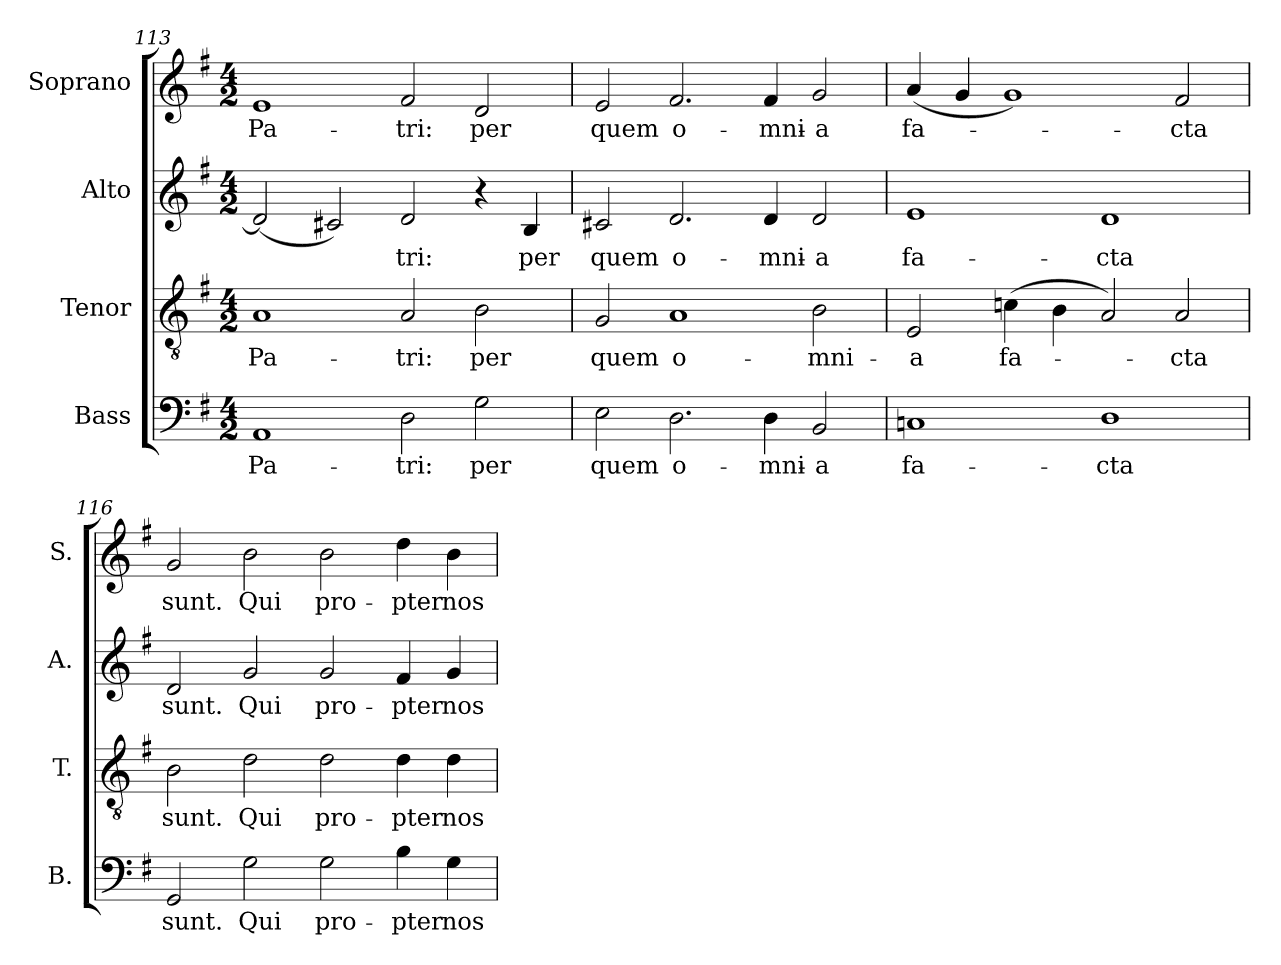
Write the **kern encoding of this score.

**kern	**text	**kern	**text	**kern	**text	**kern	**text
*part4	*part4	*part3	*part3	*part2	*part2	*part1	*part1
*staff4	*staff4	*staff3	*staff3	*staff2	*staff2	*staff1	*staff1
*I"Bass	*	*I"Tenor	*	*I"Alto	*	*I"Soprano	*
*I'B.	*	*I'T.	*	*I'A.	*	*I'S.	*
*clefF4	*	*clefGv2	*	*clefG2	*	*clefG2	*
*	*	*ITrd7c12	*	*	*	*	*
*k[f#]	*	*k[f#]	*	*k[f#]	*	*k[f#]	*
*G:	*	*G:	*	*G:	*	*G:	*
*M4/2	*	*M4/2	*	*M4/2	*	*M4/2	*
=113	=113	=113	=113	=113	=113	=113	=113
!	!LO:LY:b:color=#000000	!	!	!	!	!	!
!	!	!	!LO:LY:b:color=#000000	!	!	!	!
!	!	!	!	!	!	!	!LO:LY:b:color=#000000
1AAi	Pa-	1AAi	Pa-	(2di/]	.	1ei	Pa-
.	.	.	.	2c#Xi/)	.	.	.
!	!LO:LY:b:color=#000000	!	!	!	!	!	!
!	!	!	!LO:LY:b:color=#000000	!	!	!	!
!	!	!	!	!	!LO:LY:b:color=#000000	!	!
!	!	!	!	!	!	!	!LO:LY:b:color=#000000
2Di\	-tri:	2AAi/	-tri:	2di/	-tri:	2f#i/	-tri:
!	!LO:LY:b:color=#000000	!	!	!	!	!	!
!	!	!	!LO:LY:b:color=#000000	!	!	!	!
!	!	!	!	!	!	!	!LO:LY:b:color=#000000
2Gi\	per	2BBi\	per	4r	.	2di/	per
!	!	!	!	!	!LO:LY:b:color=#000000	!	!
.	.	.	.	4Bi/	per	.	.
=114	=114	=114	=114	=114	=114	=114	=114
!	!LO:LY:b:color=#000000	!	!	!	!	!	!
!	!	!	!LO:LY:b:color=#000000	!	!	!	!
!	!	!	!	!	!LO:LY:b:color=#000000	!	!
!	!	!	!	!	!	!	!LO:LY:b:color=#000000
2Ei\	quem	2GGi/	quem	2c#Xi/	quem	2ei/	quem
!	!LO:LY:b:color=#000000	!	!	!	!	!	!
!	!	!	!LO:LY:b:color=#000000	!	!	!	!
!	!	!	!	!	!LO:LY:b:color=#000000	!	!
!	!	!	!	!	!	!	!LO:LY:b:color=#000000
2.Di\	o-	1AAi	o-	2.di/	o-	2.f#i/	o-
!	!LO:LY:b:color=#000000	!	!	!	!	!	!
!	!	!	!	!	!LO:LY:b:color=#000000	!	!
!	!	!	!	!	!	!	!LO:LY:b:color=#000000
4Di\	-mni-	.	.	4di/	-mni-	4f#i/	-mni-
!	!LO:LY:b:color=#000000	!	!	!	!	!	!
!	!	!	!LO:LY:b:color=#000000	!	!	!	!
!	!	!	!	!	!LO:LY:b:color=#000000	!	!
!	!	!	!	!	!	!	!LO:LY:b:color=#000000
2BBi/	-a	2BBi\	-mni-	2di/	-a	2gi/	-a
=115	=115	=115	=115	=115	=115	=115	=115
!	!LO:LY:b:color=#000000	!	!	!	!	!	!
!	!	!	!LO:LY:b:color=#000000	!	!	!	!
!	!	!	!	!	!LO:LY:b:color=#000000	!	!
!	!	!	!	!	!	!	!LO:LY:b:color=#000000
1Cni	fa-	2EEi/	-a	1ei	fa-	(4ai/	fa-
.	.	.	.	.	.	4gi/	.
!	!	!	!LO:LY:b:color=#000000	!	!	!	!
.	.	(4Cni\	fa-	.	.	1gi)	.
.	.	4BBi\	.	.	.	.	.
!	!LO:LY:b:color=#000000	!	!	!	!	!	!
!	!	!	!	!	!LO:LY:b:color=#000000	!	!
1Di	-cta	2AAi/)	.	1di	-cta	.	.
!	!	!	!LO:LY:b:color=#000000	!	!	!	!
!	!	!	!	!	!	!	!LO:LY:b:color=#000000
.	.	2AAi/	-cta	.	.	2f#i/	-cta
!!LO:PB:g=z
=116	=116	=116	=116	=116	=116	=116	=116
!	!LO:LY:b:color=#000000	!	!	!	!	!	!
!	!	!	!LO:LY:b:color=#000000	!	!	!	!
!	!	!	!	!	!LO:LY:b:color=#000000	!	!
!	!	!	!	!	!	!	!LO:LY:b:color=#000000
2GGi/	sunt.	2BBi\	sunt.	2di/	sunt.	2gi/	sunt.
!	!LO:LY:b:color=#000000	!	!	!	!	!	!
!	!	!	!LO:LY:b:color=#000000	!	!	!	!
!	!	!	!	!	!LO:LY:b:color=#000000	!	!
!	!	!	!	!	!	!	!LO:LY:b:color=#000000
2Gi\	Qui	2Di\	Qui	2gi/	Qui	2bi\	Qui
!	!LO:LY:b:color=#000000	!	!	!	!	!	!
!	!	!	!LO:LY:b:color=#000000	!	!	!	!
!	!	!	!	!	!LO:LY:b:color=#000000	!	!
!	!	!	!	!	!	!	!LO:LY:b:color=#000000
2Gi\	pro-	2Di\	pro-	2gi/	pro-	2bi\	pro-
!	!LO:LY:b:color=#000000	!	!	!	!	!	!
!	!	!	!LO:LY:b:color=#000000	!	!	!	!
!	!	!	!	!	!LO:LY:b:color=#000000	!	!
!	!	!	!	!	!	!	!LO:LY:b:color=#000000
4Bi\	-pter	4Di\	-pter	4f#i/	-pter	4ddi\	-pter
!	!LO:LY:b:color=#000000	!	!	!	!	!	!
!	!	!	!LO:LY:b:color=#000000	!	!	!	!
!	!	!	!	!	!LO:LY:b:color=#000000	!	!
!	!	!	!	!	!	!	!LO:LY:b:color=#000000
4Gi\	nos	4Di\	nos	4gi/	nos	4bi\	nos
=	=	=	=	=	=	=	=
*-	*-	*-	*-	*-	*-	*-	*-
